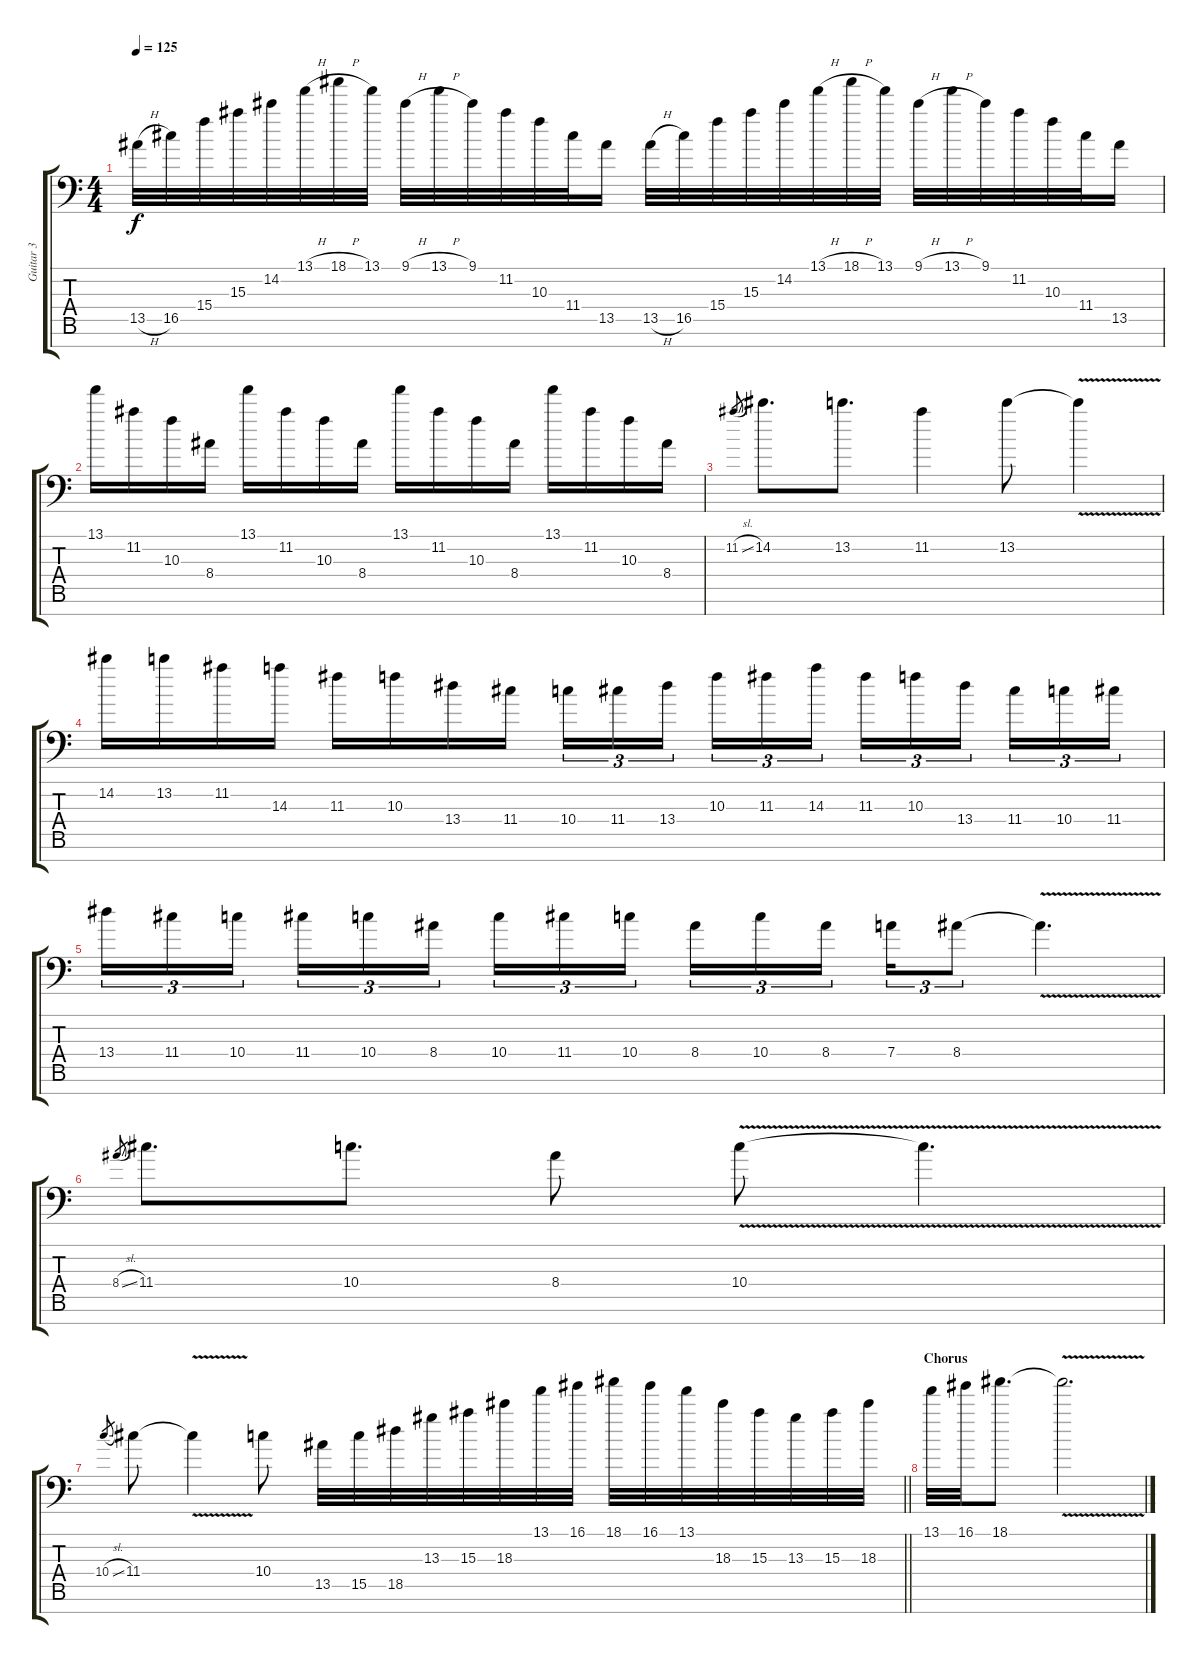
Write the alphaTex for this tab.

\track ("Guitar 3" "Guitar 3") {instrument distortionguitar}
\staff {score tabs}
\tuning (E4 B3 G3 D3 A2 E2 A1) {hide}
\ts (4 4)
\tempo 125
\clef f4
\ks c
13.5{h}.32{dy f} 16.5.32 15.4.32 15.3.32 14.2.32 13.1{h}.32 18.1{h}.32 13.1.32 9.1{h}.32 13.1{h}.32 9.1.32 11.2.32 10.3.32 11.4.32 13.5.16 13.5{h}.32 16.5.32 15.4.32 15.3.32 14.2.32 13.1{h}.32 18.1{h}.32 13.1.32 9.1{h}.32 13.1{h}.32 9.1.32 11.2.32 10.3.32 11.4.32 13.5.16 |
13.1.16 11.2.16 10.3.16 8.4.16 13.1.16 11.2.16 10.3.16 8.4.16 13.1.16 11.2.16 10.3.16 8.4.16 13.1.16 11.2.16 10.3.16 8.4.16 |
11.2{sl}.8{gr} 14.2.8{d} 13.2.8{d} 11.2.4 13.2.8 13.2{v t}.4 |
14.2.16 13.2.16 11.2.16 14.3.16 11.3.16 10.3.16 13.4.16 11.4.16 10.4.16{tu (3 2)} 11.4.16{tu (3 2)} 13.4.16{tu (3 2) beam splitsecondary} 10.3.16{tu (3 2)} 11.3.16{tu (3 2)} 14.3.16{tu (3 2)} 11.3.16{tu (3 2)} 10.3.16{tu (3 2)} 13.4.16{tu (3 2) beam splitsecondary} 11.4.16{tu (3 2)} 10.4.16{tu (3 2)} 11.4.16{tu (3 2)} |
13.4.16{tu (3 2)} 11.4.16{tu (3 2)} 10.4.16{tu (3 2) beam splitsecondary} 11.4.16{tu (3 2)} 10.4.16{tu (3 2)} 8.4.16{tu (3 2)} 10.4.16{tu (3 2)} 11.4.16{tu (3 2)} 10.4.16{tu (3 2) beam splitsecondary} 8.4.16{tu (3 2)} 10.4.16{tu (3 2)} 8.4.16{tu (3 2)} 7.4.16{tu (3 2)} 8.4.8{tu (3 2)} 8.4{v t}.4{d} |
8.4{sl}.8{gr} 11.4.8{d} 10.4.8{d} 8.4.8 10.4{v}.8 10.4{v t}.4{d} |
\barLineRight lightlight
10.4{sl}.8{gr} 11.4.8 11.4{v t}.4 10.4.8 13.5.32 15.5.32 18.5.32 13.3.32 15.3.32 18.3.32 13.1.32 16.1.32 18.1.32 16.1.32 13.1.32 18.3.32 15.3.32 13.3.32 15.3.32 18.3.32 |
\section ("" "Chorus")
13.1.32 16.1.32 18.1.8{d} 18.1{v t}.2{d volume 0}
